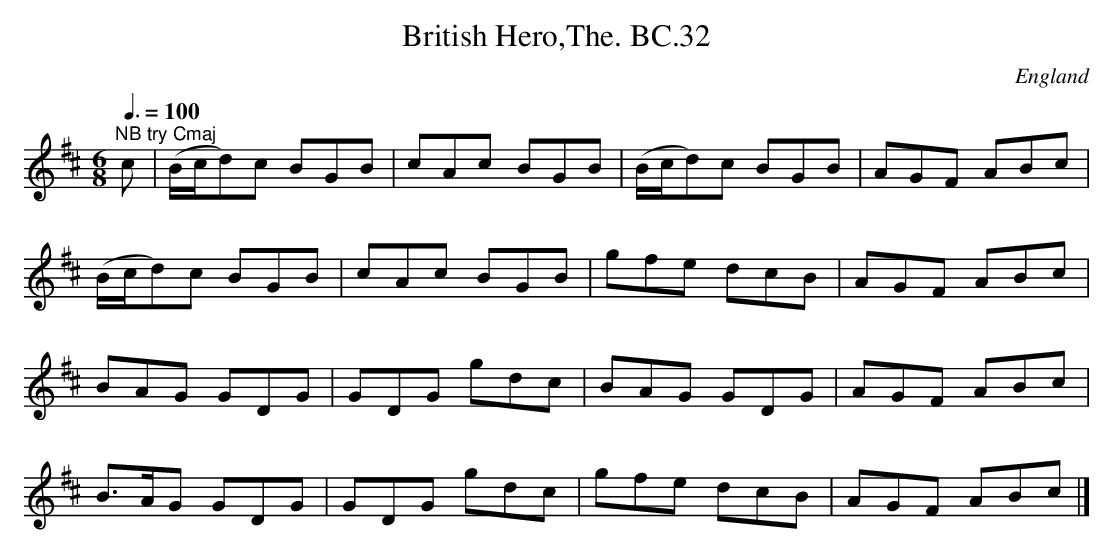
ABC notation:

X:1
T:British Hero,The. BC.32
L:1/8
M:6/8
O:England
Q:3/8=100
K:D
"^NB try Cmaj"c|(B/c/d)c BGB|cAc BGB|(B/c/d)c BGB|AGF ABc|!
(B/c/d)c BGB|cAc BGB|gfe dcB|AGF ABc|!
BAG GDG|GDG gdc|BAG GDG|AGF ABc|!
B>AG GDG|GDG gdc|gfe dcB|AGF ABc|]
